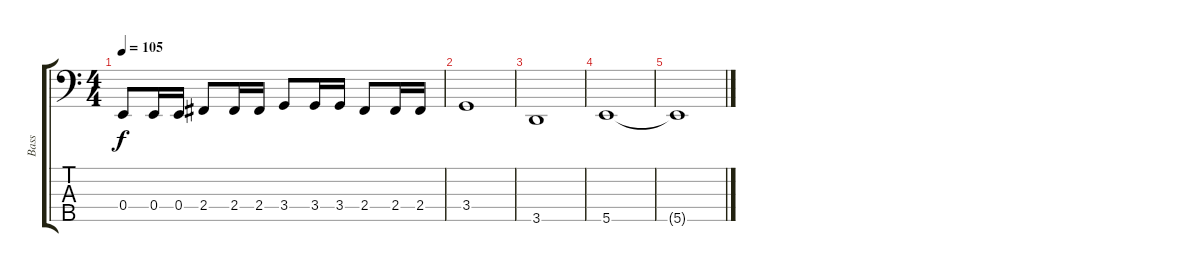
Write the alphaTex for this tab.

\track ("Bass" "Bass") {instrument electricbasspick}
\staff {score tabs}
\tuning (G2 D2 A1 E1 B0) {hide}
\ts (4 4)
\tempo 105
\clef f4
\ks c
0.4.8{dy f} 0.4.16 0.4.16 2.4.8 2.4.16 2.4.16 3.4.8 3.4.16 3.4.16 2.4.8 2.4.16 2.4.16 |
3.4.1 |
3.5.1 |
5.5.1 |
5.5{t}.1
